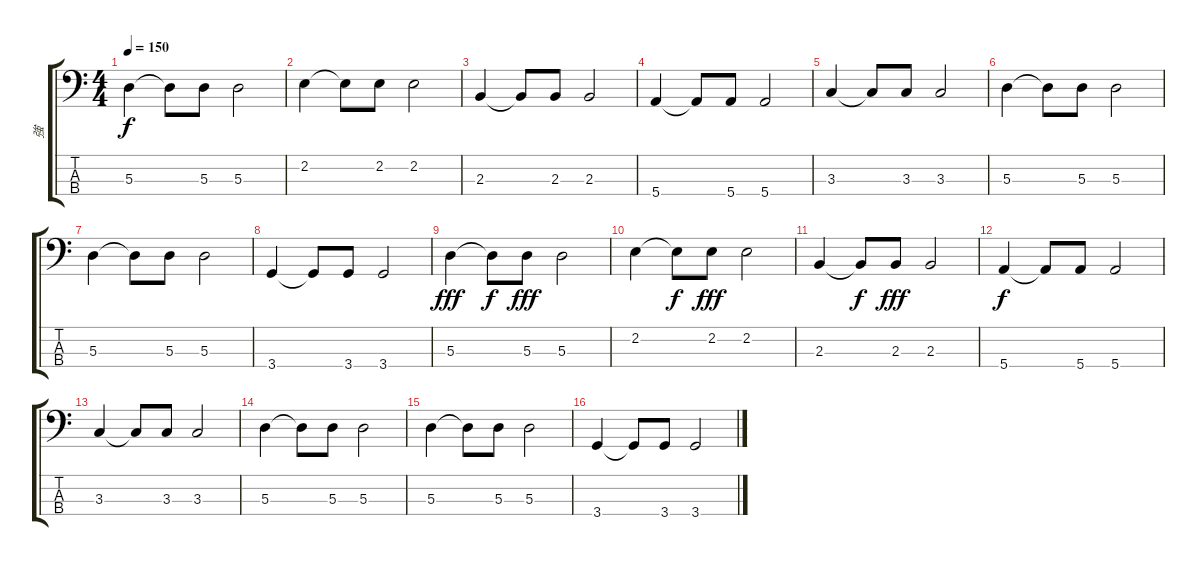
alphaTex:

\track ("強" "強") {instrument electricbassfinger}
\staff {score tabs}
\tuning (G2 D2 A1 E1) {hide}
\ts (4 4)
\tempo 150
\clef f4
\ks c
5.3.4{dy f} 5.3{t}.8 5.3.8 5.3.2 |
2.2.4 2.2{t}.8 2.2.8 2.2.2 |
2.3.4 2.3{t}.8 2.3.8 2.3.2 |
5.4.4 5.4{t}.8 5.4.8 5.4.2 |
3.3.4 3.3{t}.8 3.3.8 3.3.2 |
5.3.4 5.3{t}.8 5.3.8 5.3.2 |
5.3.4 5.3{t}.8 5.3.8 5.3.2 |
3.4.4 3.4{t}.8 3.4.8 3.4.2 |
5.3.4{dy fff} 5.3{t}.8{dy f} 5.3.8{dy fff} 5.3.2 |
2.2.4 2.2{t}.8{dy f} 2.2.8{dy fff} 2.2.2 |
2.3.4 2.3{t}.8{dy f} 2.3.8{dy fff} 2.3.2 |
5.4.4{dy f} 5.4{t}.8 5.4.8 5.4.2 |
3.3.4 3.3{t}.8 3.3.8 3.3.2 |
5.3.4 5.3{t}.8 5.3.8 5.3.2 |
5.3.4 5.3{t}.8 5.3.8 5.3.2 |
3.4.4 3.4{t}.8 3.4.8 3.4.2
